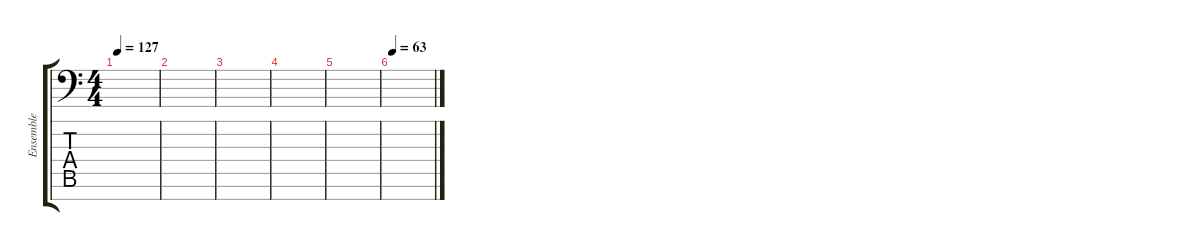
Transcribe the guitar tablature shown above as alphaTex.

\track ("Ensemble" "Ensemble") {instrument overdrivenguitar}
\staff {score tabs}
\tuning (E4 B3 G3 D3 A2 E2 C-1) {hide}
\ts (4 4)
\tempo 127
\clef f4
\ks c
|
|
|
|
|
\tempo 63
